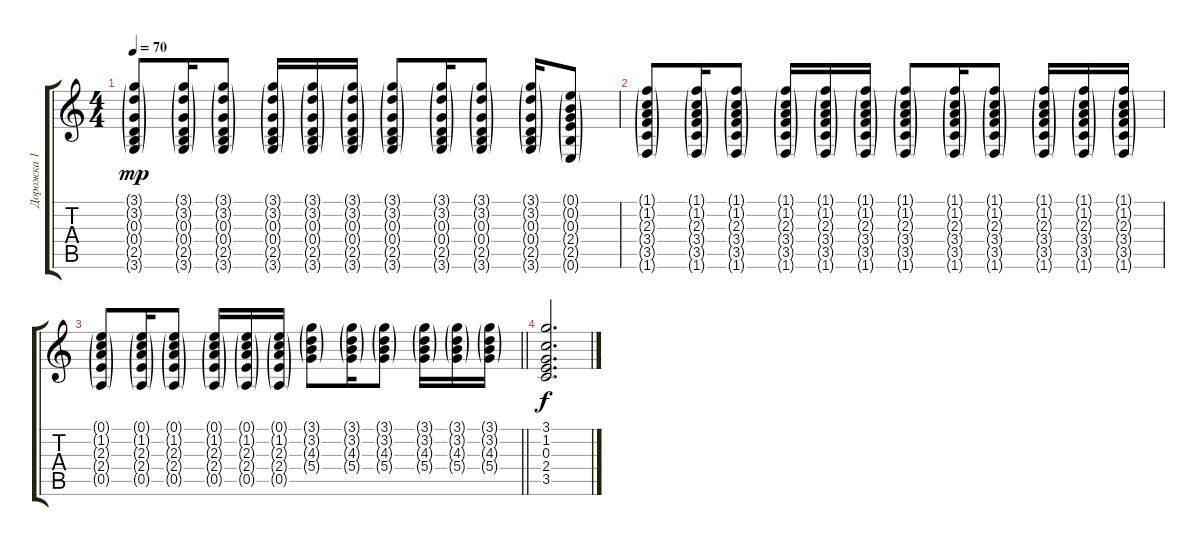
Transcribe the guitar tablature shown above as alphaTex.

\track ("Дорожка 1" "Дорожка 1") {instrument electricguitarclean}
\staff {score tabs}
\tuning (E4 B3 G3 D3 A2 E2) {hide}
\ts (4 4)
\tempo 70
\clef g2
\ks c
(3.1{g} 3.2{g} 0.3{g} 0.4{g} 2.5{g} 3.6{g}).8{dy mp} (3.1{g} 3.2{g} 0.3{g} 0.4{g} 2.5{g} 3.6{g}).16 (3.1{g} 3.2{g} 0.3{g} 0.4{g} 2.5{g} 3.6{g}).8 (3.1{g} 3.2{g} 0.3{g} 0.4{g} 2.5{g} 3.6{g}).16 (3.1{g} 3.2{g} 0.3{g} 0.4{g} 2.5{g} 3.6{g}).16 (3.1{g} 3.2{g} 0.3{g} 0.4{g} 2.5{g} 3.6{g}).16 (3.1{g} 3.2{g} 0.3{g} 0.4{g} 2.5{g} 3.6{g}).8 (3.1{g} 3.2{g} 0.3{g} 0.4{g} 2.5{g} 3.6{g}).16 (3.1{g} 3.2{g} 0.3{g} 0.4{g} 2.5{g} 3.6{g}).8 (3.1{g} 3.2{g} 0.3{g} 0.4{g} 2.5{g} 3.6{g}).16 (0.1{g} 0.2{g} 0.3{g} 2.4{g} 2.5{g} 0.6{g}).8 |
(1.1{g} 1.2{g} 2.3{g} 3.4{g} 3.5{g} 1.6{g}).8 (1.1{g} 1.2{g} 2.3{g} 3.4{g} 3.5{g} 1.6{g}).16 (1.1{g} 1.2{g} 2.3{g} 3.4{g} 3.5{g} 1.6{g}).8 (1.1{g} 1.2{g} 2.3{g} 3.4{g} 3.5{g} 1.6{g}).16 (1.1{g} 1.2{g} 2.3{g} 3.4{g} 3.5{g} 1.6{g}).16 (1.1{g} 1.2{g} 2.3{g} 3.4{g} 3.5{g} 1.6{g}).16 (1.1{g} 1.2{g} 2.3{g} 3.4{g} 3.5{g} 1.6{g}).8 (1.1{g} 1.2{g} 2.3{g} 3.4{g} 3.5{g} 1.6{g}).16 (1.1{g} 1.2{g} 2.3{g} 3.4{g} 3.5{g} 1.6{g}).8 (1.1{g} 1.2{g} 2.3{g} 3.4{g} 3.5{g} 1.6{g}).16 (1.1{g} 1.2{g} 2.3{g} 3.4{g} 3.5{g} 1.6{g}).16 (1.1{g} 1.2{g} 2.3{g} 3.4{g} 3.5{g} 1.6{g}).16 |
\barLineRight lightlight
(0.1{g} 1.2{g} 2.3{g} 2.4{g} 0.5{g}).8 (0.1{g} 1.2{g} 2.3{g} 2.4{g} 0.5{g}).16 (0.1{g} 1.2{g} 2.3{g} 2.4{g} 0.5{g}).8 (0.1{g} 1.2{g} 2.3{g} 2.4{g} 0.5{g}).16 (0.1{g} 1.2{g} 2.3{g} 2.4{g} 0.5{g}).16 (0.1{g} 1.2{g} 2.3{g} 2.4{g} 0.5{g}).16 (3.1{g} 3.2{g} 4.3{g} 5.4{g}).8 (3.1{g} 3.2{g} 4.3{g} 5.4{g}).16 (3.1{g} 3.2{g} 4.3{g} 5.4{g}).8 (3.1{g} 3.2{g} 4.3{g} 5.4{g}).16 (3.1{g} 3.2{g} 4.3{g} 5.4{g}).16 (3.1{g} 3.2{g} 4.3{g} 5.4{g}).16 |
(3.1 1.2 0.3 2.4 3.5).2{d dy f}
